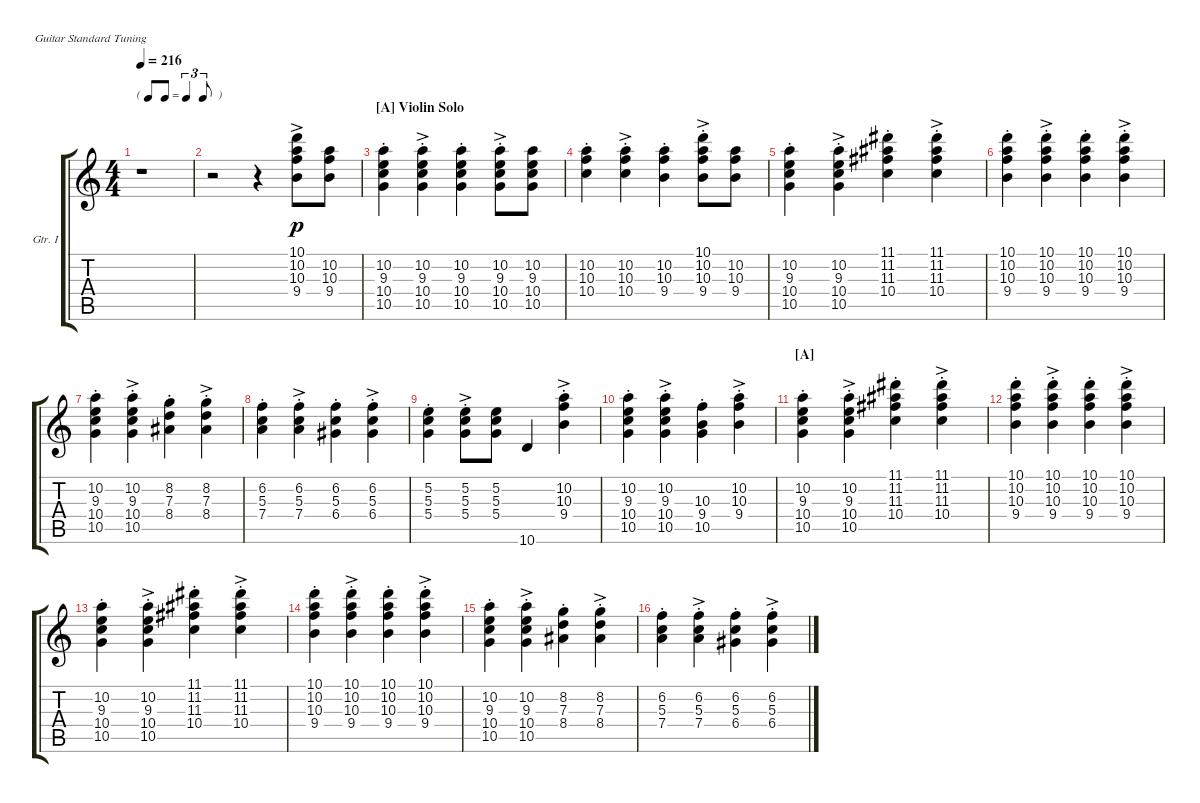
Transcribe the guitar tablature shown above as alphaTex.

\defaultSystemsLayout 4
\bracketExtendMode groupsimilarinstruments
\firstSystemTrackNameOrientation horizontal
\otherSystemsTrackNameOrientation horizontal
\track ("Guitar I" "Gtr. I") {instrument acousticguitarsteel}
\staff {score tabs}
\tuning (E4 B3 G3 D3 A2 E2)
\ts (4 4)
\tf triplet8th
\tempo 216
\clef g2
\scale
0.485477
\ks c
r.1{dy p instrument acousticguitarsteel} |
\scale
0.257261 r.2 r.4 (10.2{ac} 10.1{ac} 10.3{ac} 9.4{ac}).8 (10.2 10.3 9.4).8 |
\section ("A" "Violin Solo")
\scale
0.257261 (10.2{st} 9.3{st} 10.4{st} 10.5{st}).4 (10.2{ac st} 9.3{ac st} 10.4{ac st} 10.5{ac st}).4 (10.2{st} 9.3{st} 10.4{st} 10.5{st}).4 (10.2{ac st} 9.3{ac st} 10.4{ac st} 10.5{ac st}).8 (10.2 9.3 10.4 10.5).8 |
\scale
0.333333 (10.2{st} 10.3{st} 10.4{st}).4 (10.2{ac st} 10.3{ac st} 10.4{ac st}).4 (10.2{st} 10.3{st} 9.4{st}).4 (10.2{ac st} 10.3{ac st} 9.4{ac st} 10.1{ac st}).8 (10.2 10.3 9.4).8 |
\scale
0.333333 (10.5{st} 10.4{st} 9.3{st} 10.2{st}).4 (10.5{ac st} 10.4{ac st} 9.3{ac st} 10.2{ac st}).4 (11.1{st} 11.2{st} 11.3{st} 10.4{st}).4 (11.1{ac st} 11.2{ac st} 11.3{ac st} 10.4{ac st}).4 |
\scale
0.333333 (9.4{st} 10.3{st} 10.2{st} 10.1{st}).4 (9.4{ac st} 10.3{ac st} 10.2{ac st} 10.1{ac st}).4 (9.4{st} 10.3{st} 10.2{st} 10.1{st}).4 (9.4{ac st} 10.3{ac st} 10.2{ac st} 10.1{ac st}).4 |
\scale
0.333333 (10.5{st} 10.4{st} 9.3{st} 10.2{st}).4 (10.5{ac st} 10.4{ac st} 9.3{ac st} 10.2{ac st}).4 (8.4{st} 7.3{st} 8.2{st}).4 (8.4{ac st} 7.3{ac st} 8.2{ac st}).4 |
\scale
0.333333 (6.2{st} 5.3{st} 7.4{st}).4 (6.2{ac st} 5.3{ac st} 7.4{ac st}).4 (6.2{st} 5.3{st} 6.4{st}).4 (6.2{ac st} 5.3{ac st} 6.4{ac st}).4 |
\scale
0.333333 (5.4{st} 5.3{st} 5.2{st}).4 (5.4{ac st} 5.3{ac st} 5.2{ac st}).8 (5.4 5.3 5.2).8 10.6.4 (9.4{ac st} 10.3{ac st} 10.2{ac st}).4 |
\scale
0.333333 (10.5{st} 10.4{st} 9.3{st} 10.2{st}).4 (10.5{ac st} 10.4{ac st} 9.3{ac st} 10.2{ac st}).4 (10.5{st} 9.4{st} 10.3{st}).4 (9.4{ac st} 10.3{ac st} 10.2{ac st}).4 |
\section ("A" "")
\scale
0.333333 (10.5{st} 10.4{st} 9.3{st} 10.2{st}).4 (10.5{ac st} 10.4{ac st} 9.3{ac st} 10.2{ac st}).4 (11.1{st} 11.2{st} 11.3{st} 10.4{st}).4 (11.1{ac st} 11.2{ac st} 11.3{ac st} 10.4{ac st}).4 |
\scale
0.333333 (9.4{st} 10.3{st} 10.2{st} 10.1{st}).4 (9.4{ac st} 10.3{ac st} 10.2{ac st} 10.1{ac st}).4 (9.4{st} 10.3{st} 10.2{st} 10.1{st}).4 (9.4{ac st} 10.3{ac st} 10.2{ac st} 10.1{ac st}).4 |
\scale
0.333333 (10.5{st} 10.4{st} 9.3{st} 10.2{st}).4 (10.5{ac st} 10.4{ac st} 9.3{ac st} 10.2{ac st}).4 (11.1{st} 11.2{st} 11.3{st} 10.4{st}).4 (11.1{ac st} 11.2{ac st} 11.3{ac st} 10.4{ac st}).4 |
\scale
0.333333 (9.4{st} 10.3{st} 10.2{st} 10.1{st}).4 (9.4{ac st} 10.3{ac st} 10.2{ac st} 10.1{ac st}).4 (9.4{st} 10.3{st} 10.2{st} 10.1{st}).4 (9.4{ac st} 10.3{ac st} 10.2{ac st} 10.1{ac st}).4 |
\scale
0.333333 (10.5{st} 10.4{st} 9.3{st} 10.2{st}).4 (10.5{ac st} 10.4{ac st} 9.3{ac st} 10.2{ac st}).4 (8.4{st} 7.3{st} 8.2{st}).4 (8.4{ac st} 7.3{ac st} 8.2{ac st}).4 |
\scale
0.333333 (6.2{st} 5.3{st} 7.4{st}).4 (6.2{ac st} 5.3{ac st} 7.4{ac st}).4 (6.2{st} 5.3{st} 6.4{st}).4 (6.2{ac st} 5.3{ac st} 6.4{ac st}).4
